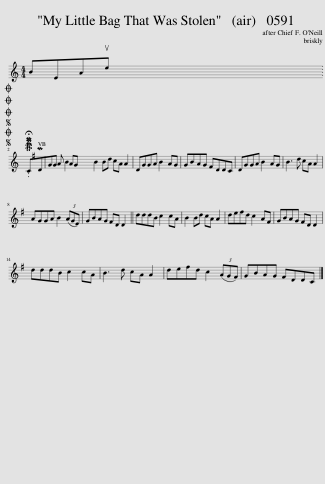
X:1
L:1/8
M:4/4
I:linebreak $
K:C
V:1 treble
V:1
 BEAue x2002 |$SOSOOO .!fermata!PMTCMDGG A B2 AG | B2 Bd cA A2 | DGGA B2 AG | GBAG ^FDDC | %5
 DGGA B2 AG | B3 d cA A2 |$ AGGA B2 (3(AGE) | GBAG ^FD D2 || dddB c2 cA | %10
 B2 Bd cA A2 | de^fd c2 A^F | GBAG ^FD D2 |$ dddB c2 cA | B3 d cA A2 | %15
 de^fd c2 (3(AG^F) | GBAG ^FDDC |] %17
